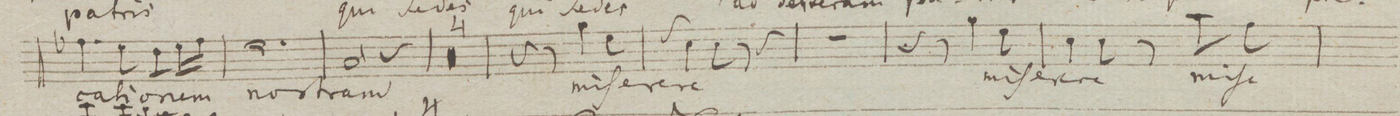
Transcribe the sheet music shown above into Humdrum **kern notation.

**kern	**text	**dynam
*I"Basso Solo	*	*
*clefF4	*	*
*k[b-e-a-]	*	*
*M3/4	*	*
4.A-X\	-ca-	.
8G\	-ti-	.
8F\	-o-	.
16G\LL	-nem	.
16A-\JJ	.	.
=52	=52	=52
2.G\	no-	.
=53	=53	=53
2C/	-stram	.
4r	.	.
=54	=54	=54
0.r	.	.
=55	=55	=55
=56	=56	=56
=57	=57	=57
=58	=58	=58
4r	.	.
8r	.	.
4B-\	mi-	.
8G\	-se-	.
=59	=59	=59
4r	.	.
4E-\	-re-	.
8E-\	-re	.
16r	.	.
16r	.	.
=60	=60	=60
2.r	.	.
=61	=61	=61
4r	.	.
8r	.	.
4B-\	mi-	.
8G\	-se-	.
=62	=62	=62
4E-\	-re-	.
8E-\	-re	.
8r	.	.
8c\	mi-	.
8A-\	-se-	.
=63	=63	=63
*-	*-	*-
